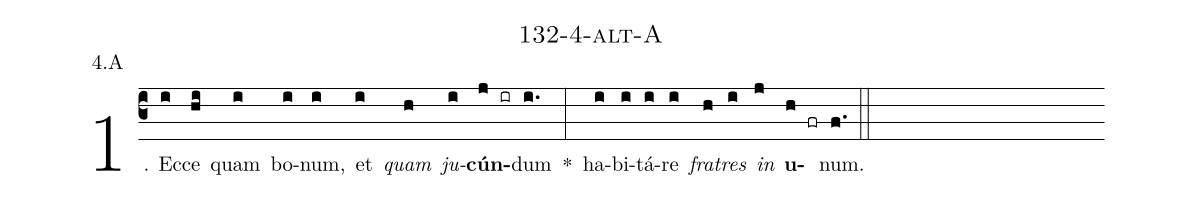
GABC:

name: 132-4-alt-A;
annotation: 4.A;
%%
(c3)1. Ec(i)ce(hi) quam(i) bo(i)num,(i) et(i) <i>quam</i>(h) <i>ju</i>(i)<b>cún</b>(j ir)dum(i.) *(:) ha(i)bi(i)tá(i)re(i) <i>fra</i>(h)<i>tres</i>(i) <i>in</i>(j) <b>u</b>(h fr)num.(f.) (::)
